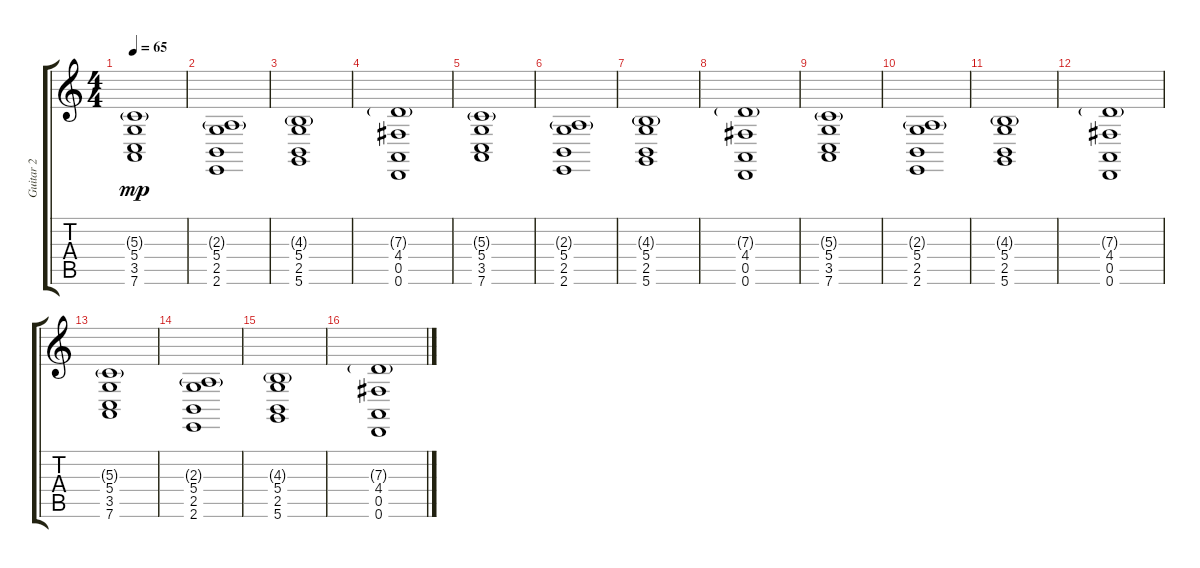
\track ("Guitar 2 " "Guitar 2 ") {instrument stringensemble2}
\staff {score tabs}
\tuning (E4 B3 G3 D3 A2 D2) {hide}
\ts (4 4)
\tempo 65
\clef g2
\ks c
(5.3{g} 5.4 3.5 7.6).1{dy mp} |
(2.3{g} 5.4 2.5 2.6).1 |
(4.3{g} 5.4 2.5 5.6).1 |
(7.3{g} 4.4 0.5 0.6).1 |
(5.3{g} 5.4 3.5 7.6).1 |
(2.3{g} 5.4 2.5 2.6).1 |
(4.3{g} 5.4 2.5 5.6).1 |
(7.3{g} 4.4 0.5 0.6).1 |
(5.3{g} 5.4 3.5 7.6).1 |
(2.3{g} 5.4 2.5 2.6).1 |
(4.3{g} 5.4 2.5 5.6).1 |
(7.3{g} 4.4 0.5 0.6).1 |
(5.3{g} 5.4 3.5 7.6).1 |
(2.3{g} 5.4 2.5 2.6).1 |
(4.3{g} 5.4 2.5 5.6).1 |
(7.3{g} 4.4 0.5 0.6).1
